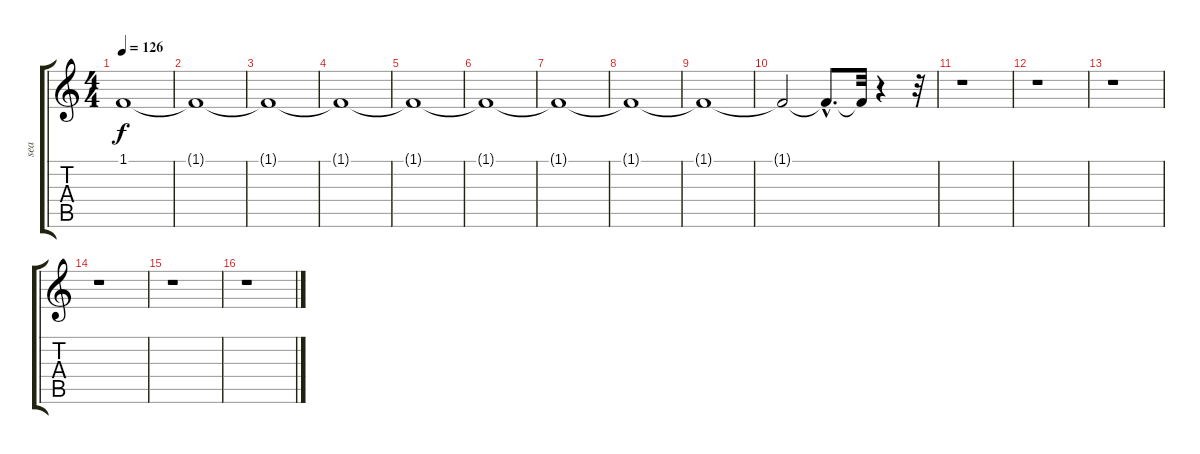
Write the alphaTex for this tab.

\track ("sea" "sea") {instrument seashore}
\staff {score tabs}
\tuning (E4 B3 G3 D3 A2 E2) {hide}
\ts (4 4)
\tempo 126
\clef g2
\ks c
1.1{t}.1{dy f} |
1.1{t}.1 |
1.1{t}.1 |
1.1{t}.1 |
1.1{t}.1 |
1.1{t}.1 |
1.1{t}.1 |
1.1{t}.1 |
1.1{t}.1 |
1.1{t}.2 1.1{hac t}.8{d} 1.1{t}.32 r.4 r.32 |
r.1 |
r.1 |
r.1 |
r.1 |
r.1 |
r.1
